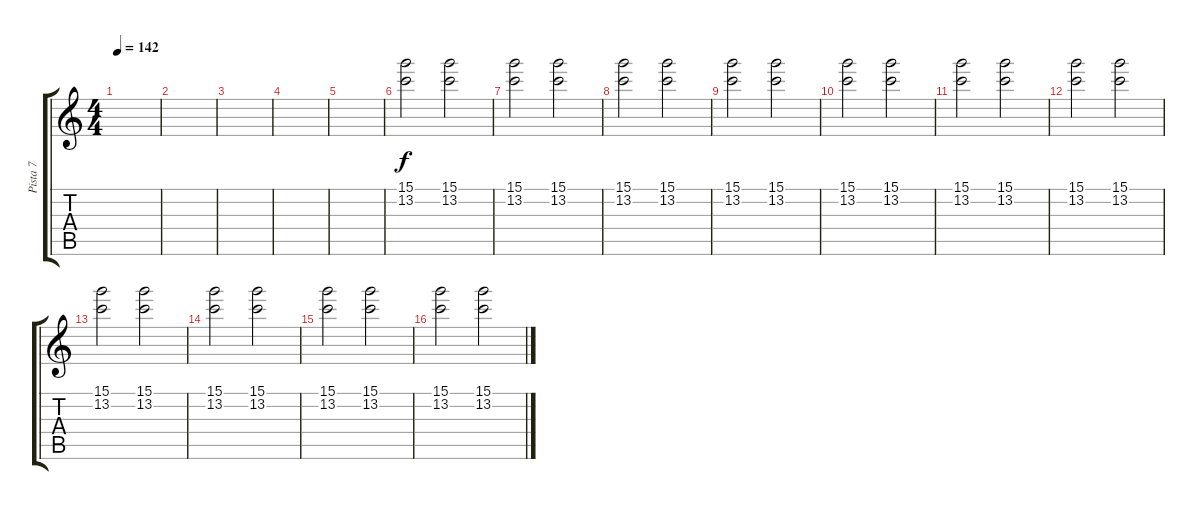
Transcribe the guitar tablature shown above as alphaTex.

\track ("Pista 7" "Pista 7") {instrument overdrivenguitar}
\staff {score tabs}
\tuning (E4 B3 G3 D3 A2 E2) {hide}
\ts (4 4)
\tempo 142
\clef g2
\ks c
|
|
|
|
|
(15.1 13.2).2 (15.1 13.2).2 |
(15.1 13.2).2 (15.1 13.2).2 |
(15.1 13.2).2 (15.1 13.2).2 |
(15.1 13.2).2 (15.1 13.2).2 |
(15.1 13.2).2 (15.1 13.2).2 |
(15.1 13.2).2 (15.1 13.2).2 |
(15.1 13.2).2 (15.1 13.2).2 |
(15.1 13.2).2 (15.1 13.2).2 |
(15.1 13.2).2 (15.1 13.2).2 |
(15.1 13.2).2 (15.1 13.2).2 |
(15.1 13.2).2 (15.1 13.2).2
